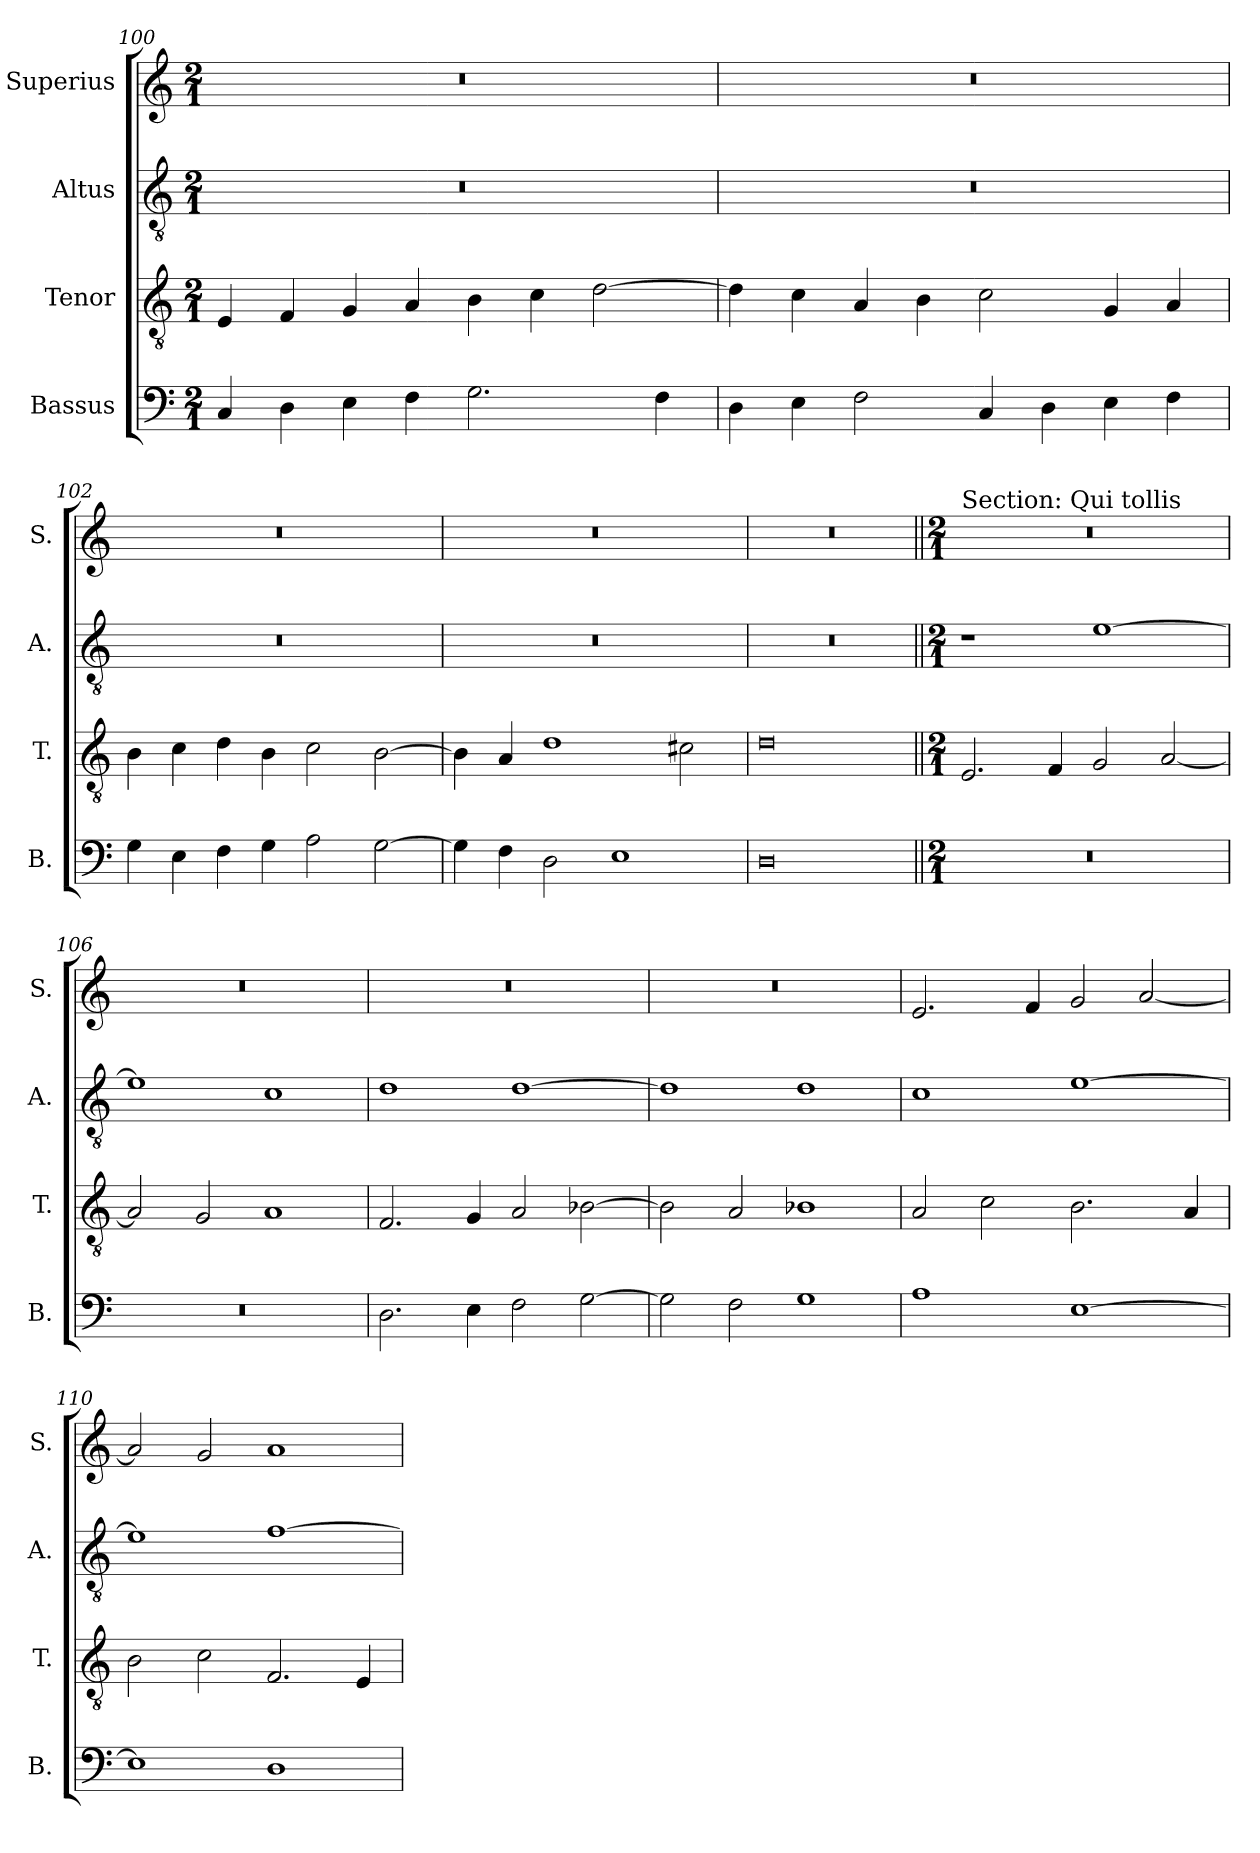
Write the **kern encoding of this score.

**kern	**kern	**kern	**kern
*part4	*part3	*part2	*part1
*staff4	*staff3	*staff2	*staff1
*I"Bassus	*I"Tenor	*I"Altus	*I"Superius
*I'B.	*I'T.	*I'A.	*I'S.
!!LO:PB:g=z
*clefF4	*clefGv2	*clefGv2	*clefG2
*k[]	*k[]	*k[]	*k[]
*M2/1	*M2/1	*M2/1	*M2/1
=100	=100	=100	=100
4C/	4E/	0r	0r
4D\	4F/	.	.
4E\	4G/	.	.
4F\	4A/	.	.
2.G\	4B\	.	.
.	4c\	.	.
.	[2d\	.	.
4F\	.	.	.
=101	=101	=101	=101
4D\	4d\]	0r	0r
4E\	4c\	.	.
2F\	4A/	.	.
.	4B\	.	.
4C/	2c\	.	.
4D\	.	.	.
4E\	4G/	.	.
4F\	4A/	.	.
=102	=102	=102	=102
4G\	4B\	0r	0r
4E\	4c\	.	.
4F\	4d\	.	.
4G\	4B\	.	.
2A\	2c\	.	.
[2G\	[2B\	.	.
=103	=103	=103	=103
4G\]	4B\]	0r	0r
4F\	4A/	.	.
2D\	1d	.	.
1E	.	.	.
.	2c#i\	.	.
=104	=104	=104	=104
0D	0d	0r	0r
!!LO:LB:g=z
=105||	=105||	=105||	=105||
*M2/1	*M2/1	*M2/1	*M2/1
!	!	!	!LO:TX:a:t=Section&colon; Qui tollis
0r	2.E/	1r	0r
.	4F/	.	.
.	2G/	[1e	.
.	[2A/	.	.
=106	=106	=106	=106
0r	2A/]	1e]	0r
.	2G/	.	.
.	1A	1c	.
=107	=107	=107	=107
2.D\	2.F/	1d	0r
4E\	4G/	.	.
2F\	2A/	[1d	.
[2G\	[2B-i\	.	.
=108	=108	=108	=108
2G\]	2B-\]	1d]	0r
2F\	2A/	.	.
1G	1B-i	1d	.
=109	=109	=109	=109
1A	2A/	1c	2.e/
.	2c\	.	.
.	.	.	4f/
[1E	2.B\	[1e	2g/
.	.	.	[2a/
.	4A/	.	.
=110	=110	=110	=110
1E]	2B\	1e]	2a/]
.	2c\	.	2g/
1D	2.F/	[1f	1a
.	4E/	.	.
=	=	=	=
*-	*-	*-	*-
